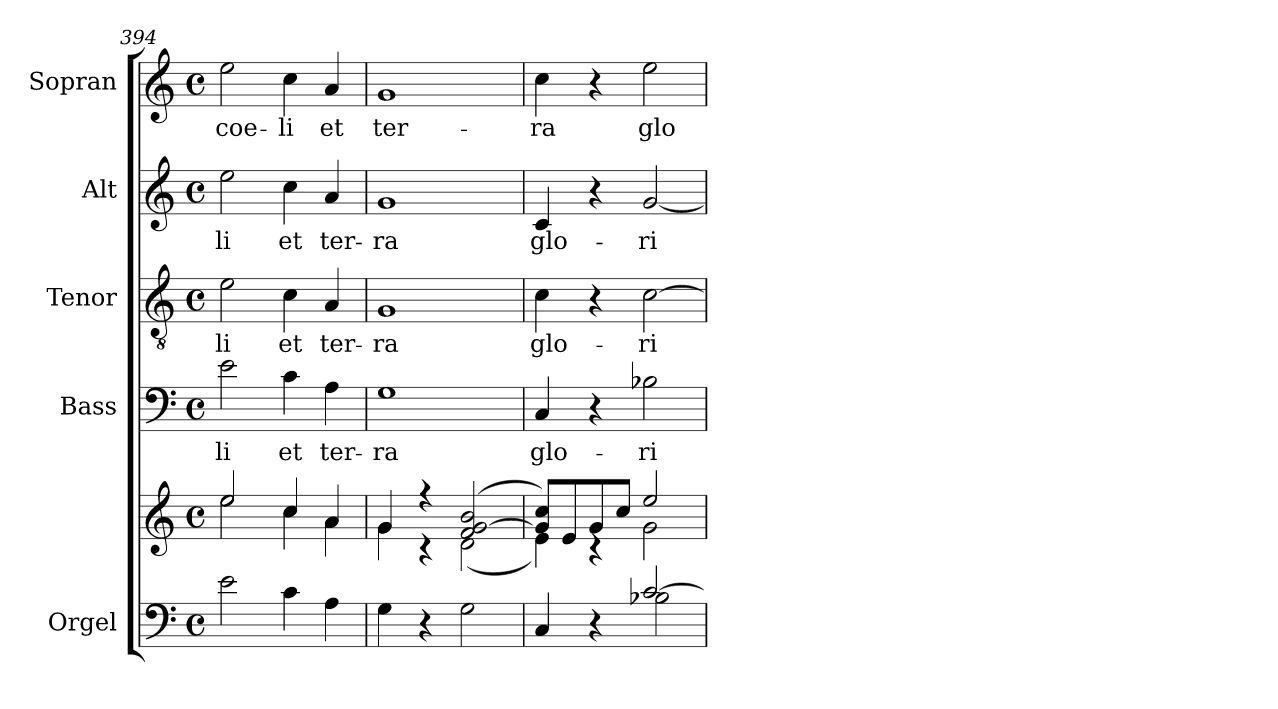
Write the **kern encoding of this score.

**kern	**kern	**kern	**text	**kern	**text	**kern	**text	**kern	**text
*part5	*part5	*part4	*part4	*part3	*part3	*part2	*part2	*part1	*part1
*staff6	*staff5	*staff4	*staff4	*staff3	*staff3	*staff2	*staff2	*staff1	*staff1
*I"Orgel	*	*I"Bass	*	*I"Tenor	*	*I"Alt	*	*I"Sopran	*
*I'Org.	*	*I'B.	*	*I'T.	*	*I'A.	*	*I'S.	*
*clefF4	*clefG2	*clefF4	*	*clefGv2	*	*clefG2	*	*clefG2	*
*k[]	*k[]	*k[]	*	*k[]	*	*k[]	*	*k[]	*
*C:	*C:	*C:	*	*C:	*	*C:	*	*C:	*
*M4/4	*M4/4	*M4/4	*	*M4/4	*	*M4/4	*	*M4/4	*
*met(c)	*met(c)	*met(c)	*	*met(c)	*	*met(c)	*	*met(c)	*
=394	=394	=394	=394	=394	=394	=394	=394	=394	=394
*	*^	*	*	*	*	*	*	*	*
!	!	!	!	!LO:LY:b	!	!LO:LY:b	!	!LO:LY:b	!	!LO:LY:b
2e\	2ee/	2ee\	2e\	-li	2e\	-li	2ee\	-li	2ee\	coe-
!	!	!	!	!LO:LY:b	!	!LO:LY:b	!	!LO:LY:b	!	!LO:LY:b
4c\	4cc/	4cc\	4c\	et	4c\	et	4cc\	et	4cc\	-li
!	!	!	!	!LO:LY:b	!	!LO:LY:b	!	!LO:LY:b	!	!LO:LY:b
4A\	4a/	4a\	4A\	ter-	4A/	ter-	4a/	ter-	4a/	et
=395	=395	=395	=395	=395	=395	=395	=395	=395	=395	=395
!	!	!	!	!LO:LY:b	!	!LO:LY:b	!	!LO:LY:b	!	!LO:LY:b
4G\	4g/	4g\	1G	-ra	1G	-ra	1g	-ra	1g	ter-
4r	4r	4r	.	.	.	.	.	.	.	.
2G\	(2f/ [>2g/ 2b/	(<2d\	.	.	.	.	.	.	.	.
=396	=396	=396	=396	=396	=396	=396	=396	=396	=396	=396
*^	*	*	*	*	*	*	*	*	*	*
!	!	!	!	!	!LO:LY:b	!	!LO:LY:b	!	!LO:LY:b	!	!LO:LY:b
4C/	2ryy	8g/] 8cc/L)	4e\)	4C/	glo-	4c\	glo-	4c/	glo-	4cc\	-ra
.	.	8e/	.	.	.	.	.	.	.	.	.
4r	.	8g/	4rB	4r	.	4r	.	4r	.	4r	.
.	.	8cc/J	.	.	.	.	.	.	.	.	.
!	!	!	!	!	!LO:LY:b	!	!LO:LY:b	!	!LO:LY:b	!	!LO:LY:b
[>2c/	2B-X\	2ee/	2g\	2B-X\	-ri-	[2c\	-ri-	[2g/	-ri-	2ee\	glo-
*v	*v	*	*	*	*	*	*	*	*	*	*
*	*v	*v	*	*	*	*	*	*	*	*
=	=	=	=	=	=	=	=	=	=
*-	*-	*-	*-	*-	*-	*-	*-	*-	*-
